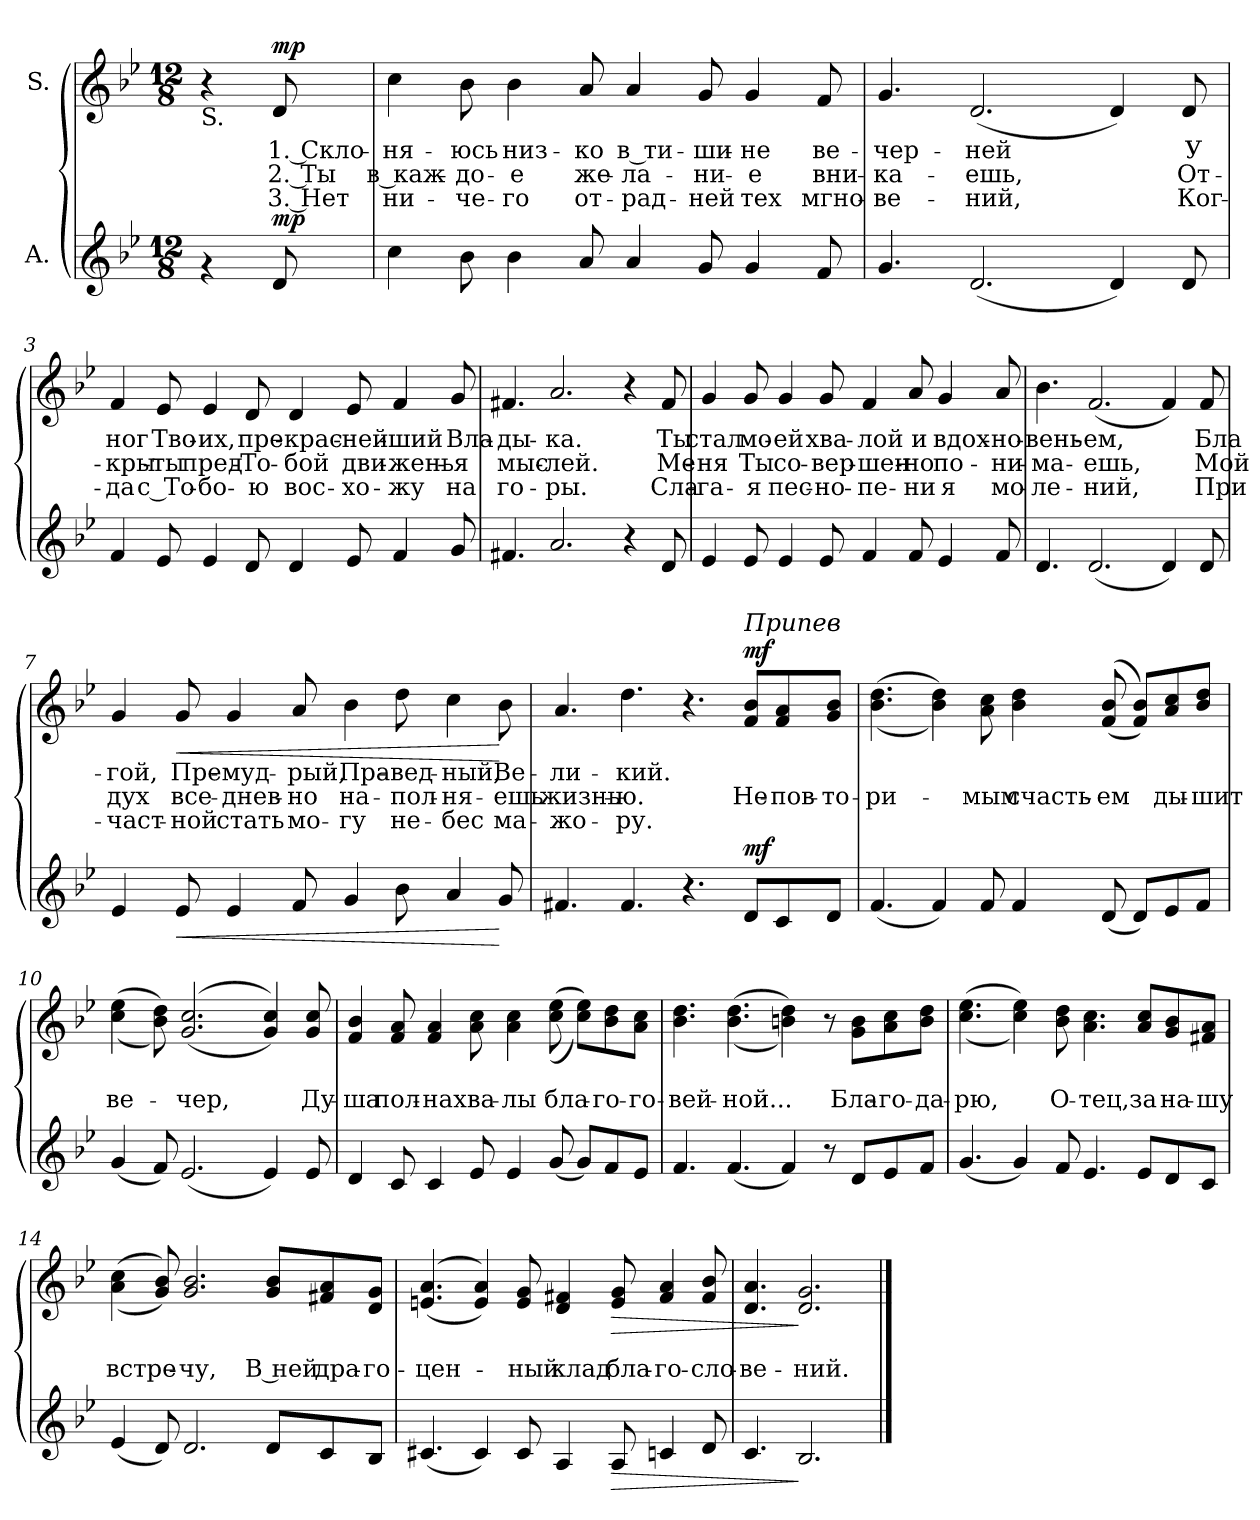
**kern	**dynam	**kern	**text	**text	**text	**dynam
*part2	*part2	*part1	*part1	*part1	*part1	*part1
*staff2	*staff2	*staff1	*staff1	*staff1	*staff1	*staff1
*I"A.	*	*I"S.	*	*	*	*
*clefG2	*	*clefG2	*	*	*	*
*k[b-e-]	*	*k[b-e-]	*	*	*	*
*g:	*	*g:	*	*	*	*
*M12/8	*	*M12/8	*	*	*	*
=	=	=	=	=	=	=
!	!	!LO:TX:b:t=S.	!	!	!	!
4rg	.	4r	.	.	.	.
!	!LO:DY:a	!	!LO:LY:b	!LO:LY:b	!LO:LY:b	!LO:DY:a
8d/	mp	8d/	1. Скло-	2. Ты	3. Нет	mp
=1	=1	=1	=1	=1	=1	=1
!	!	!	!LO:LY:b	!LO:LY:b	!LO:LY:b	!
4cc\	.	4cc\	-ня-	в каж-	ни-	.
!	!	!	!LO:LY:b	!LO:LY:b	!LO:LY:b	!
8b-\	.	8b-\	-юсь	-до-	-че-	.
!	!	!	!LO:LY:b	!LO:LY:b	!LO:LY:b	!
4b-\	.	4b-\	низ-	-е	-го	.
!	!	!	!LO:LY:b	!LO:LY:b	!LO:LY:b	!
8a/	.	8a/	-ко	же-	от-	.
!	!	!	!LO:LY:b	!LO:LY:b	!LO:LY:b	!
4a/	.	4a/	в ти-	-ла-	-рад-	.
!	!	!	!LO:LY:b	!LO:LY:b	!LO:LY:b	!
8g/	.	8g/	-ши-	-ни-	-ней	.
!	!	!	!LO:LY:b	!LO:LY:b	!LO:LY:b	!
4g/	.	4g/	-не	-е	тех	.
!	!	!	!LO:LY:b	!LO:LY:b	!LO:LY:b	!
8f/	.	8f/	ве-	вни-	мгно-	.
=2	=2	=2	=2	=2	=2	=2
!	!	!	!LO:LY:b	!LO:LY:b	!LO:LY:b	!
4.g/	.	4.g/	-чер-	-ка-	-ве-	.
!	!	!	!LO:LY:b	!LO:LY:b	!LO:LY:b	!
(<2.d/	.	(<2.d/	-ней	-ешь,	-ний,	.
4d/)	.	4d/)	.	.	.	.
!	!	!	!LO:LY:b	!LO:LY:b	!LO:LY:b	!
8d/	.	8d/	У	От-	Ког-	.
!!LO:LB:g=z
=3	=3	=3	=3	=3	=3	=3
!	!	!	!LO:LY:b	!LO:LY:b	!LO:LY:b	!
4f/	.	4f/	ног	-кры-	-да	.
!	!	!	!LO:LY:b	!LO:LY:b	!LO:LY:b	!
8e-/	.	8e-/	Тво-	-ты	с То-	.
!	!	!	!LO:LY:b	!LO:LY:b	!LO:LY:b	!
4e-/	.	4e-/	-их,	пред-	-бо-	.
!	!	!	!LO:LY:b	!LO:LY:b	!LO:LY:b	!
8d/	.	8d/	пре-	-То-	-ю	.
!	!	!	!LO:LY:b	!LO:LY:b	!LO:LY:b	!
4d/	.	4d/	-крас-	-бой	вос-	.
!	!	!	!LO:LY:b	!LO:LY:b	!LO:LY:b	!
8e-/	.	8e-/	-ней-	дви-	-хо-	.
!	!	!	!LO:LY:b	!LO:LY:b	!LO:LY:b	!
4f/	.	4f/	-ший	-жень-	-жу	.
!	!	!	!LO:LY:b	!LO:LY:b	!LO:LY:b	!
8g/	.	8g/	Вла-	-я	на	.
=4	=4	=4	=4	=4	=4	=4
!	!	!	!LO:LY:b	!LO:LY:b	!LO:LY:b	!
4.f#X/	.	4.f#X/	-ды-	мыс-	го-	.
!	!	!	!LO:LY:b	!LO:LY:b	!LO:LY:b	!
2.a/	.	2.a/	-ка.	-лей.	-ры.	.
4r	.	4r	.	.	.	.
!	!	!	!LO:LY:b	!LO:LY:b	!LO:LY:b	!
8d/	.	8f#/	Ты	Ме-	Сла-	.
!!LO:LB:g=z
=5	=5	=5	=5	=5	=5	=5
!	!	!	!LO:LY:b	!LO:LY:b	!LO:LY:b	!
4e-/	.	4g/	стал	-ня	-га-	.
!	!	!	!LO:LY:b	!LO:LY:b	!LO:LY:b	!
8e-/	.	8g/	мо-	Ты	-я	.
!	!	!	!LO:LY:b	!LO:LY:b	!LO:LY:b	!
4e-/	.	4g/	-ей	со-	пес-	.
!	!	!	!LO:LY:b	!LO:LY:b	!LO:LY:b	!
8e-/	.	8g/	хва-	-вер-	-но-	.
!	!	!	!LO:LY:b	!LO:LY:b	!LO:LY:b	!
4f/	.	4f/	-лой	-шен-	-пе-	.
!	!	!	!LO:LY:b	!LO:LY:b	!LO:LY:b	!
8f/	.	8a/	и	-но	-ни	.
!	!	!	!LO:LY:b	!LO:LY:b	!LO:LY:b	!
4e-/	.	4g/	вдох-	по-	я	.
!	!	!	!LO:LY:b	!LO:LY:b	!LO:LY:b	!
8f/	.	8a/	-но-	-ни-	мо-	.
=6	=6	=6	=6	=6	=6	=6
!	!	!	!LO:LY:b	!LO:LY:b	!LO:LY:b	!
4.d/	.	4.b-\	-вень-	-ма-	-ле-	.
!	!	!	!LO:LY:b	!LO:LY:b	!LO:LY:b	!
(<2.d/	.	(<2.f/	-ем,	-ешь,	-ний,	.
4d/)	.	4f/)	.	.	.	.
!	!	!	!LO:LY:b	!LO:LY:b	!LO:LY:b	!
8d/	.	8f/	Бла-	Мой	При-	.
!!LO:LB:g=z
=7	=7	=7	=7	=7	=7	=7
!	!	!	!LO:LY:b	!LO:LY:b	!LO:LY:b	!
4e-/	.	4g/	-гой,	дух	-част-	.
!	!LO:HP:b	!	!LO:LY:b	!LO:LY:b	!LO:LY:b	!LO:HP:b
8e-/	<	8g/	Пре-	все-	-ной	<
!	!	!	!LO:LY:b	!LO:LY:b	!LO:LY:b	!
4e-/	.	4g/	-муд-	-днев-	стать	.
!	!	!	!LO:LY:b	!LO:LY:b	!LO:LY:b	!
8f/	.	8a/	-рый,	-но	мо-	.
!	!	!	!LO:LY:b	!LO:LY:b	!LO:LY:b	!
4g/	.	4b-\	Пра-	на-	-гу	.
!	!	!	!LO:LY:b	!LO:LY:b	!LO:LY:b	!
8b-\	.	8dd\	-вед-	-пол-	не-	.
!	!	!	!LO:LY:b	!LO:LY:b	!LO:LY:b	!
4a/	.	4cc\	-ный,	-ня-	-бес	.
!	!	!	!LO:LY:b	!LO:LY:b	!LO:LY:b	!
8g/	[	8b-\	Ве-	-ешь	ма-	[
=8	=8	=8	=8	=8	=8	=8
!	!	!	!LO:LY:b	!LO:LY:b	!LO:LY:b	!
4.f#X/	.	4.a/	-ли-	жизнь-	-жо-	.
!	!	!	!LO:LY:b	!LO:LY:b	!LO:LY:b	!
4.f#/	.	4.dd\	-кий.	-ю.	-ру.	.
4.r	.	4.r	.	.	.	.
!	!	!LO:TX:a:i:t=Припев	!	!	!	!
!	!LO:DY:a	!	!	!LO:LY:b	!	!LO:DY:a
8d/L	mf	8f/ 8b-/L	.	Не-	.	mf
!	!	!	!	!LO:LY:b	!	!
8c/	.	8f/ 8a/	.	-пов-	.	.
!	!	!	!	!LO:LY:b	!	!
8d/J	.	8g/ 8b-/J	.	-то-	.	.
!!LO:PB:g=z
=9	=9	=9	=9	=9	=9	=9
!	!	!	!	!LO:LY:b	!	!
(<4.f/	.	(>(4.b-\ 4.dd\	.	-ри-	.	.
4f/)	.	4b-\ 4dd\))	.	.	.	.
!	!	!	!	!LO:LY:b	!	!
8f/	.	8a\ 8cc\	.	-мым	.	.
!	!	!	!	!LO:LY:b	!	!
4f/	.	4b-\ 4dd\	.	счасть-	.	.
!	!	!	!	!LO:LY:b	!	!
(<8d/	.	(<(8f/ 8b-/	.	-ем	.	.
8d/L)	.	8f/ 8b-/L))	.	.	.	.
!	!	!	!	!LO:LY:b	!	!
8e-/	.	8a/ 8cc/	.	ды-	.	.
!	!	!	!	!LO:LY:b	!	!
8f/J	.	8b-/ 8dd/J	.	-шит	.	.
=10	=10	=10	=10	=10	=10	=10
!	!	!	!	!LO:LY:b	!	!
(<4g/	.	(>(4cc\ 4ee-\	.	ве-	.	.
8f/)	.	8b-\ 8dd\))	.	.	.	.
!	!	!	!	!LO:LY:b	!	!
(<2.e-/	.	(<(2.g/ 2.cc/	.	-чер,	.	.
4e-/)	.	4g/ 4cc/))	.	.	.	.
!	!	!	!	!LO:LY:b	!	!
8e-/	.	8g/ 8cc/	.	Ду-	.	.
=11	=11	=11	=11	=11	=11	=11
!	!	!	!	!LO:LY:b	!	!
4d/	.	4f/ 4b-/	.	-ша	.	.
!	!	!	!	!LO:LY:b	!	!
8c/	.	8f/ 8a/	.	пол-	.	.
!	!	!	!	!LO:LY:b	!	!
4c/	.	4f/ 4a/	.	-на	.	.
!	!	!	!	!LO:LY:b	!	!
8e-/	.	8a\ 8cc\	.	хва-	.	.
!	!	!	!	!LO:LY:b	!	!
4e-/	.	4a\ 4cc\	.	-лы	.	.
!	!	!	!	!LO:LY:b	!	!
(<8g/	.	(>(8cc\ 8ee-\	.	бла-	.	.
8g/L)	.	8cc\ 8ee-\L))	.	.	.	.
!	!	!	!	!LO:LY:b	!	!
8f/	.	8b-\ 8dd\	.	-го-	.	.
!	!	!	!	!LO:LY:b	!	!
8e-/J	.	8a\ 8cc\J	.	-го-	.	.
!!LO:LB:g=z
=12	=12	=12	=12	=12	=12	=12
!	!	!	!	!LO:LY:b	!	!
4.f/	.	4.b-\ 4.dd\	.	-вей-	.	.
!	!	!	!	!LO:LY:b	!	!
(<4.f/	.	(>(4.b-\ 4.dd\	.	-ной...	.	.
4f/)	.	4bn\ 4dd\))	.	.	.	.
8r	.	8r	.	.	.	.
!	!	!	!	!LO:LY:b	!	!
8d/L	.	8g\ 8b\L	.	Бла-	.	.
!	!	!	!	!LO:LY:b	!	!
8e-/	.	8a\ 8cc\	.	-го-	.	.
!	!	!	!	!LO:LY:b	!	!
8f/J	.	8b\ 8dd\J	.	-да-	.	.
=13	=13	=13	=13	=13	=13	=13
!	!	!	!	!LO:LY:b	!	!
(<4.g/	.	(>(4.cc\ 4.ee-\	.	-рю,	.	.
4g/)	.	4cc\ 4ee-\))	.	.	.	.
!	!	!	!	!LO:LY:b	!	!
8f/	.	8b-\ 8dd\	.	О-	.	.
!	!	!	!	!LO:LY:b	!	!
4.e-/	.	4.a\ 4.cc\	.	-тец,	.	.
!	!	!	!	!LO:LY:b	!	!
8e-/L	.	8a/ 8cc/L	.	за	.	.
!	!	!	!	!LO:LY:b	!	!
8d/	.	8g/ 8b-/	.	на-	.	.
!	!	!	!	!LO:LY:b	!	!
8c/J	.	8f#X/ 8a/J	.	-шу	.	.
=14	=14	=14	=14	=14	=14	=14
!	!	!	!	!LO:LY:b	!	!
(<4e-/	.	(>(4a\ 4cc\	.	встре-	.	.
8d/)	.	8g/ 8b-/))	.	.	.	.
!	!	!	!	!LO:LY:b	!	!
2.d/	.	2.g/ 2.b-/	.	-чу,	.	.
!	!	!	!	!LO:LY:b	!	!
8d/L	.	8g/ 8b-/L	.	В ней	.	.
!	!	!	!	!LO:LY:b	!	!
8c/	.	8f#X/ 8a/	.	дра-	.	.
!	!	!	!	!LO:LY:b	!	!
8B-/J	.	8d/ 8g/J	.	-го-	.	.
!!LO:LB:g=z
=15	=15	=15	=15	=15	=15	=15
!	!	!	!	!LO:LY:b	!	!
(<4.c#X/	.	(<(4.en/ 4.a/	.	-цен-	.	.
4c#/)	.	4e/ 4a/))	.	.	.	.
!	!	!	!	!LO:LY:b	!	!
8c#/	.	8e/ 8g/	.	-ный	.	.
!	!	!	!	!LO:LY:b	!	!
4A/	.	4d/ 4f#X/	.	клад	.	.
!	!LO:HP:b	!	!	!LO:LY:b	!	!LO:HP:b
8A/	>	8e/ 8g/	.	бла-	.	>
!	!	!	!	!LO:LY:b	!	!
4cn/	.	4f#/ 4a/	.	-го-	.	.
!	!	!	!	!LO:LY:b	!	!
8d/	.	8f#/ 8b-/	.	-сло-	.	.
=16	=16	=16	=16	=16	=16	=16
!	!	!	!	!LO:LY:b	!	!
4.c/	.	4.d/ 4.a/	.	-ве-	.	.
!	!	!	!	!LO:LY:b	!	!
2.B-/	]	2.d/ 2.g/	.	-ний.	.	]
==	==	==	==	==	==	==
*-	*-	*-	*-	*-	*-	*-
